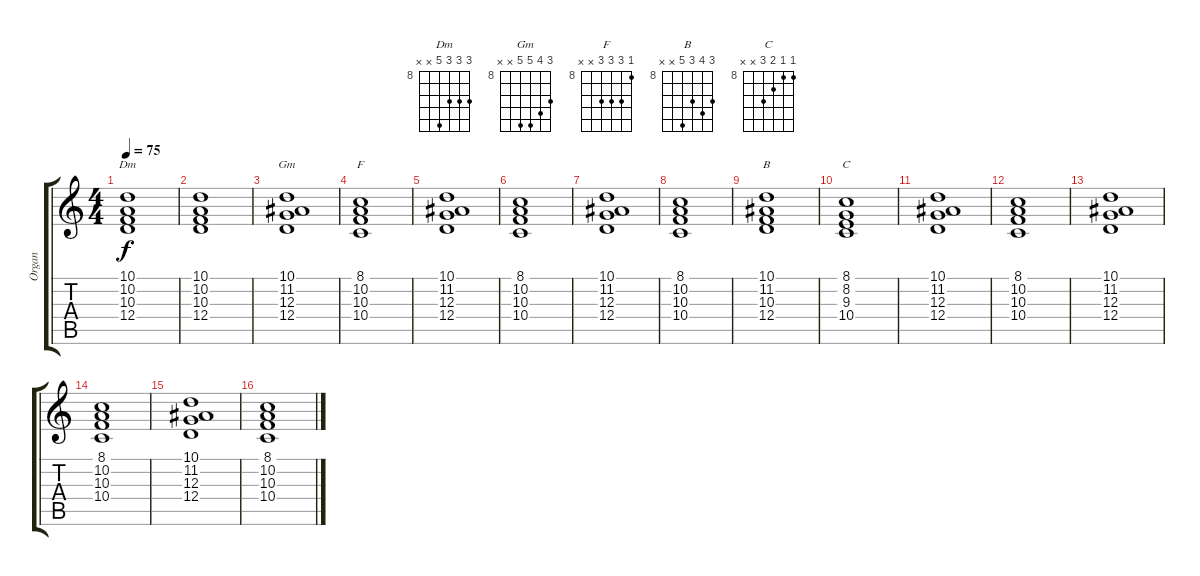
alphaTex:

\track ("Organ" "Organ") {instrument synthstrings1}
\staff {score tabs}
\tuning (E4 B3 G3 D3 A2 E2) {hide}
\chord ("Dm" 10 10 10 12 x x) {firstfret 8}
\chord ("Gm" 10 11 12 12 x x) {firstfret 8}
\chord ("F" 8 10 10 10 x x) {firstfret 8}
\chord ("B" 10 11 10 12 x x) {firstfret 8}
\chord ("C" 8 8 9 10 x x) {firstfret 8}
\ts (4 4)
\tempo 75
\clef g2
\ks c
(10.1 10.2 10.3 12.4).1{ch "Dm" dy f} |
(10.1 10.2 10.3 12.4).1 |
(10.1 11.2 12.3 12.4).1{ch "Gm"} |
(8.1 10.2 10.3 10.4).1{ch "F"} |
(10.1 11.2 12.3 12.4).1 |
(8.1 10.2 10.3 10.4).1 |
(10.1 11.2 12.3 12.4).1 |
(8.1 10.2 10.3 10.4).1 |
(10.1 11.2 10.3 12.4).1{ch "B"} |
(8.1 8.2 9.3 10.4).1{ch "C"} |
(10.1 11.2 12.3 12.4).1 |
(8.1 10.2 10.3 10.4).1 |
(10.1 11.2 12.3 12.4).1 |
(8.1 10.2 10.3 10.4).1 |
(10.1 11.2 12.3 12.4).1 |
(8.1 10.2 10.3 10.4).1
